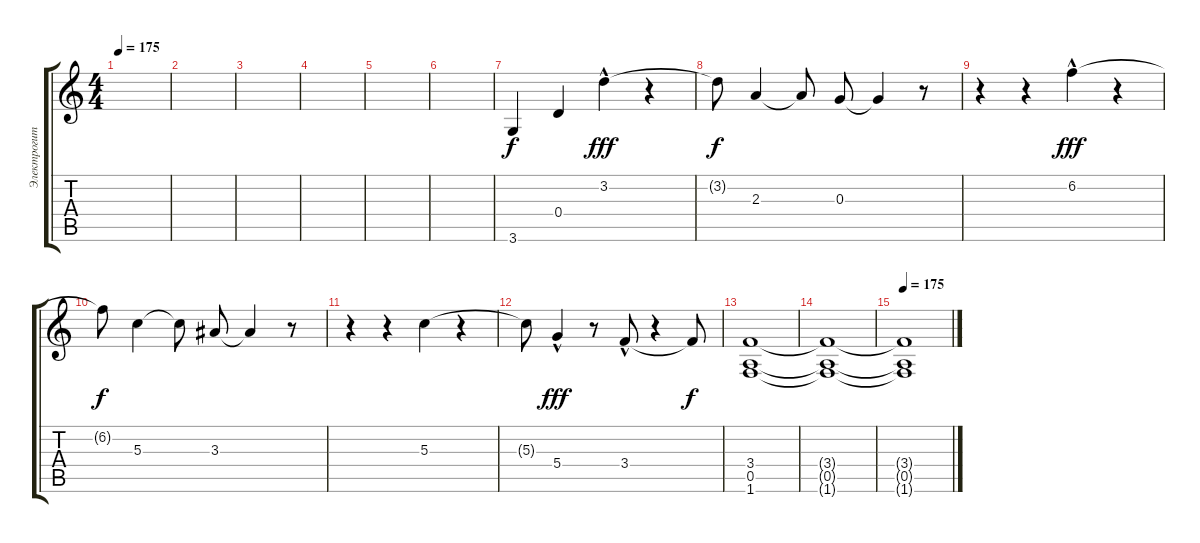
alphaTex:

\track ("Электрогитара" "Электрогит") {instrument overdrivenguitar}
\staff {score tabs}
\tuning (E4 B3 G3 D3 A2 E2) {hide}
\ts (4 4)
\tempo 175
\clef g2
\ks c
|
|
|
|
|
|
3.6.4 0.4.4 3.2{hac}.4{dy fff} r.4 |
3.2{t}.8{dy f} 2.3.4 2.3{t}.8 0.3.8 0.3{t}.4 r.8 |
r.4 r.4 6.2{hac}.4{dy fff} r.4 |
6.2{t}.8{dy f} 5.3.4 5.3{t}.8 3.3.8 3.3{t}.4 r.8 |
r.4 r.4 5.3.4 r.4 |
5.3{t}.8 5.4{hac}.4{dy fff} r.8 3.4{hac}.8 r.4 3.4{t}.8{dy f} |
(3.4 0.5 1.6).1 |
(3.4{t} 0.5{t} 1.6{t}).1 |
\tempo 175
(3.4{t} 0.5{t} 1.6{t}).1
